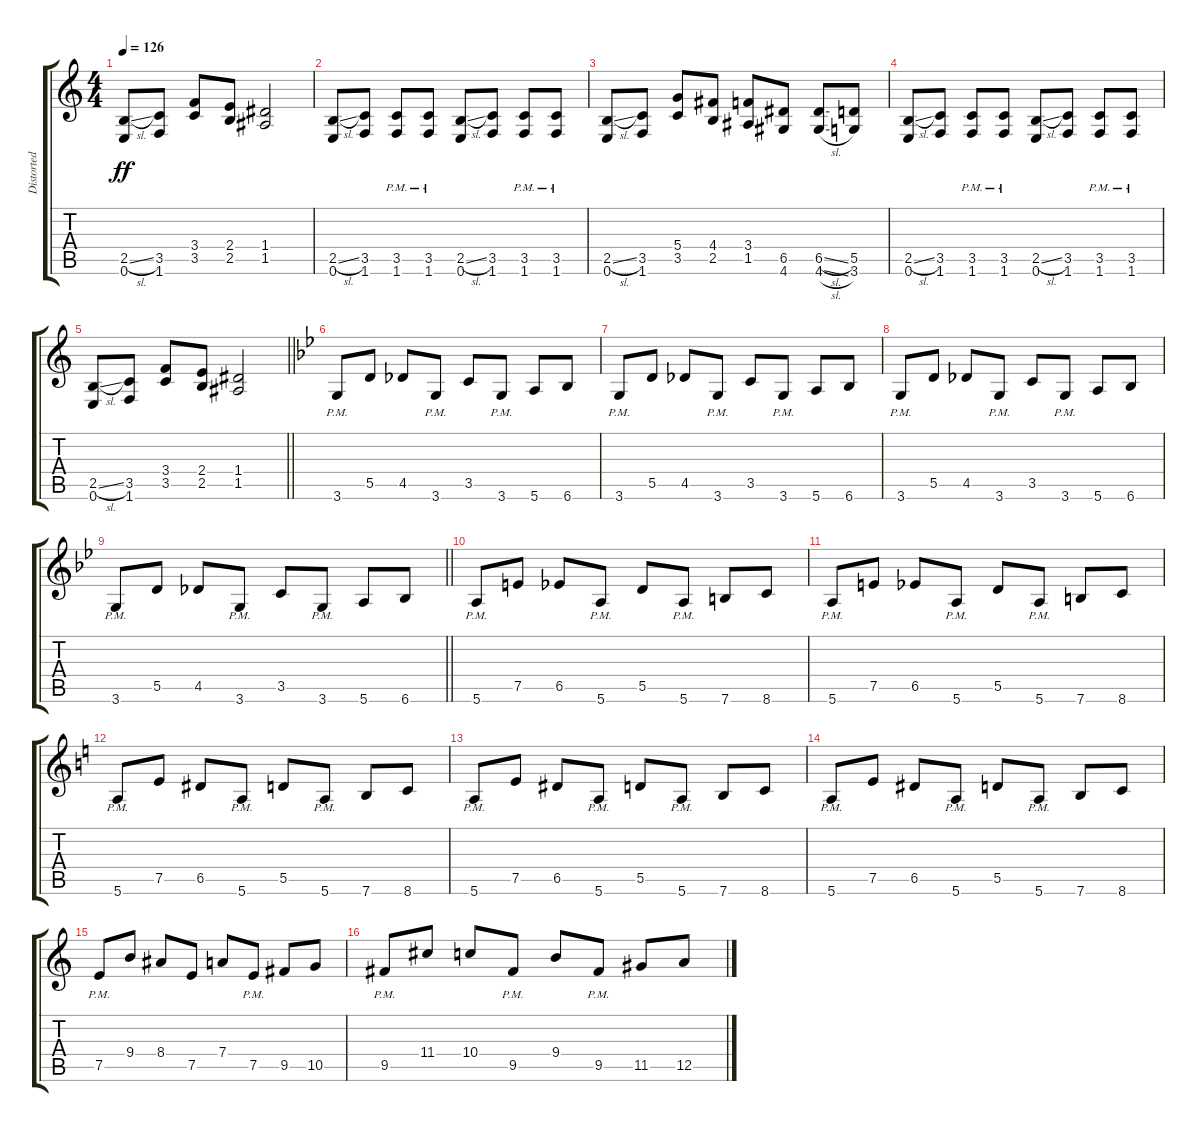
\track ("Distorted Guitar - Rhythm" "Distorted ") {instrument distortionguitar}
\staff {score tabs}
\tuning (E4 B3 G3 D3 A2 E2) {hide}
\ts (4 4)
\tempo 126
\clef g2
\ks c
(2.5{sl} 0.6).8{dy ff} (3.5 1.6).8 (3.4 3.5).8 (2.4 2.5).8 (1.4 1.5).2 |
(2.5{sl} 0.6).8 (3.5 1.6).8 (3.5{pm} 1.6{pm}).8 (3.5{pm} 1.6{pm}).8 (2.5{sl} 0.6).8 (3.5 1.6).8 (3.5{pm} 1.6{pm}).8 (3.5{pm} 1.6{pm}).8 |
(2.5{sl} 0.6).8 (3.5 1.6).8 (5.4 3.5).8 (4.4 2.5).8 (3.4 1.5).8 (6.5 4.6).8 (6.5{sl} 4.6{sl}).8 (5.5 3.6).8 |
(2.5{sl} 0.6).8 (3.5 1.6).8 (3.5{pm} 1.6{pm}).8 (3.5{pm} 1.6{pm}).8 (2.5{sl} 0.6).8 (3.5 1.6).8 (3.5{pm} 1.6{pm}).8 (3.5{pm} 1.6{pm}).8 |
\barLineRight lightlight
(2.5{sl} 0.6).8 (3.5 1.6).8 (3.4 3.5).8 (2.4 2.5).8 (1.4 1.5).2 |
\ks bb
3.6{pm}.8 5.5.8 4.5.8 3.6{pm}.8 3.5.8 3.6{pm}.8 5.6.8 6.6.8 |
3.6{pm}.8 5.5.8 4.5.8 3.6{pm}.8 3.5.8 3.6{pm}.8 5.6.8 6.6.8 |
3.6{pm}.8 5.5.8 4.5.8 3.6{pm}.8 3.5.8 3.6{pm}.8 5.6.8 6.6.8 |
\barLineRight lightlight
3.6{pm}.8 5.5.8 4.5.8 3.6{pm}.8 3.5.8 3.6{pm}.8 5.6.8 6.6.8 |
5.6{pm}.8 7.5.8 6.5.8 5.6{pm}.8 5.5.8 5.6{pm}.8 7.6.8 8.6.8 |
5.6{pm}.8 7.5.8 6.5.8 5.6{pm}.8 5.5.8 5.6{pm}.8 7.6.8 8.6.8 |
\ks c
5.6{pm}.8 7.5.8 6.5.8 5.6{pm}.8 5.5.8 5.6{pm}.8 7.6.8 8.6.8 |
5.6{pm}.8 7.5.8 6.5.8 5.6{pm}.8 5.5.8 5.6{pm}.8 7.6.8 8.6.8 |
5.6{pm}.8 7.5.8 6.5.8 5.6{pm}.8 5.5.8 5.6{pm}.8 7.6.8 8.6.8 |
7.5{pm}.8 9.4.8 8.4.8 7.5.8 7.4.8 7.5{pm}.8 9.5.8 10.5.8 |
9.5{pm}.8 11.4.8 10.4.8 9.5{pm}.8 9.4.8 9.5{pm}.8 11.5.8 12.5.8
